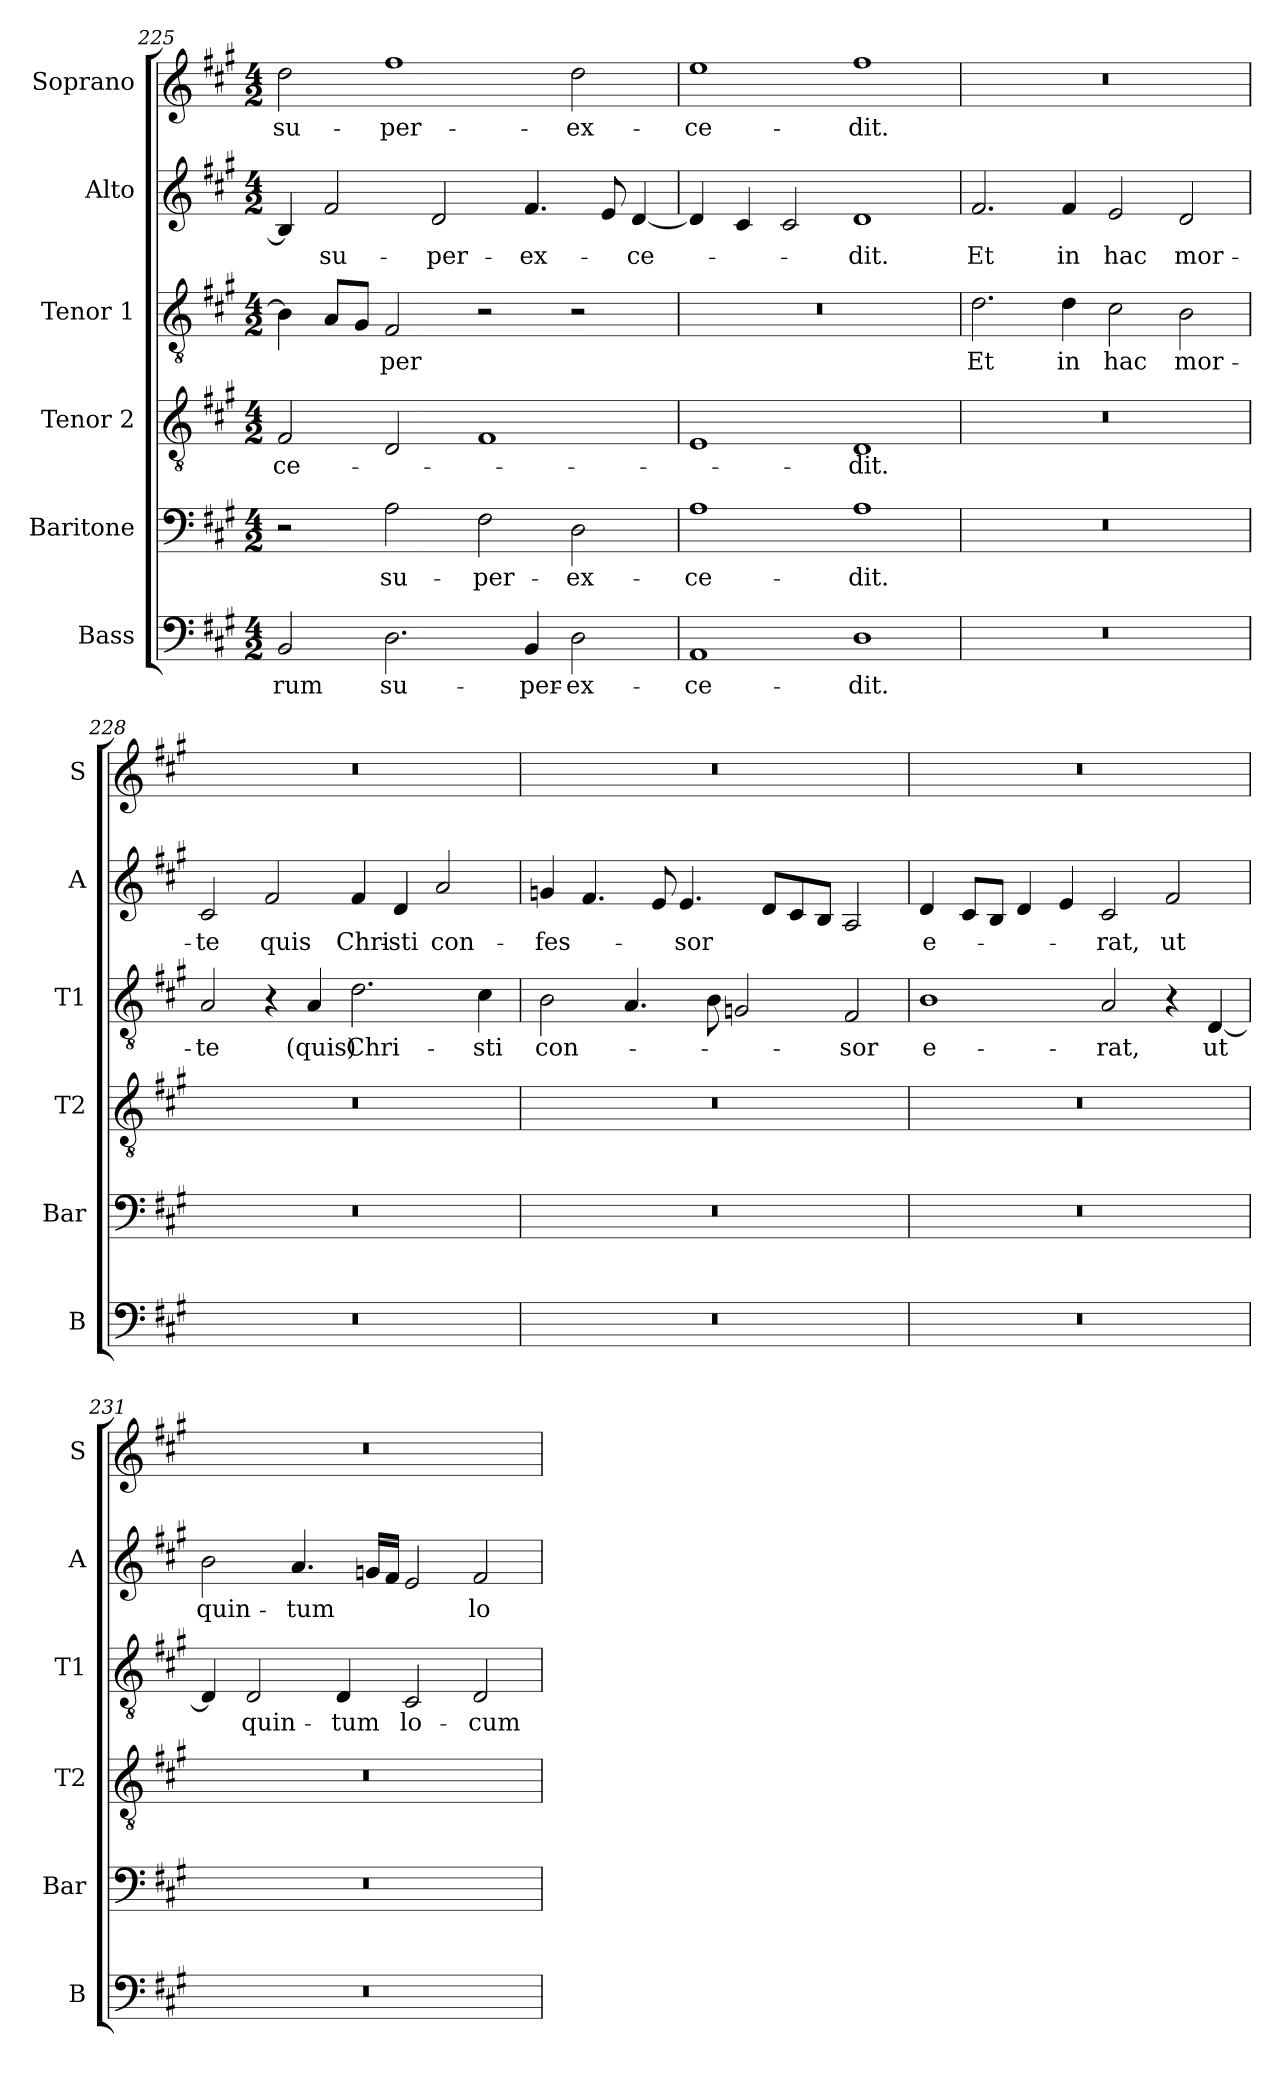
**kern	**text	**kern	**text	**kern	**text	**kern	**text	**kern	**text	**kern	**text
*part6	*part6	*part5	*part5	*part4	*part4	*part3	*part3	*part2	*part2	*part1	*part1
*staff6	*staff6	*staff5	*staff5	*staff4	*staff4	*staff3	*staff3	*staff2	*staff2	*staff1	*staff1
*I"Bass	*	*I"Baritone	*	*I"Tenor 2	*	*I"Tenor 1	*	*I"Alto	*	*I"Soprano	*
*I'B	*	*I'Bar	*	*I'T2	*	*I'T1	*	*I'A	*	*I'S	*
*clefF4	*	*clefF4	*	*clefGv2	*	*clefGv2	*	*clefG2	*	*clefG2	*
*k[f#c#g#]	*	*k[f#c#g#]	*	*k[f#c#g#]	*	*k[f#c#g#]	*	*k[f#c#g#]	*	*k[f#c#g#]	*
*M4/2	*	*M4/2	*	*M4/2	*	*M4/2	*	*M4/2	*	*M4/2	*
=225	=225	=225	=225	=225	=225	=225	=225	=225	=225	=225	=225
2BB/	-rum	2r	.	2F#/	-ce-	4B\]	.	4B/]	.	2dd\	su-
.	.	.	.	.	.	8A/L	.	2f#/	su-	.	.
.	.	.	.	.	.	8G#/J	.	.	.	.	.
2.D\	su-	2A\	su-	2D/	.	2F#/	-per	.	.	1ff#	-per-
.	.	.	.	.	.	.	.	2d/	-per-	.	.
.	.	2F#\	-per-	1F#	.	2r	.	.	.	.	.
4BB/	-per-	.	.	.	.	.	.	4.f#/	-ex-	.	.
2D\	-ex-	2D\	-ex-	.	.	2r	.	.	.	2dd\	-ex-
.	.	.	.	.	.	.	.	8e/	.	.	.
.	.	.	.	.	.	.	.	[4d/	-ce-	.	.
=226	=226	=226	=226	=226	=226	=226	=226	=226	=226	=226	=226
1AA	-ce-	1A	-ce-	1E	.	0r	.	4d/]	.	1ee	-ce-
.	.	.	.	.	.	.	.	4c#/	.	.	.
.	.	.	.	.	.	.	.	2c#/	.	.	.
1D	-dit.	1A	-dit.	1D	-dit.	.	.	1d	-dit.	1ff#	-dit.
=227	=227	=227	=227	=227	=227	=227	=227	=227	=227	=227	=227
0r	.	0r	.	0r	.	2.d\	Et	2.f#/	Et	0r	.
.	.	.	.	.	.	4d\	in	4f#/	in	.	.
.	.	.	.	.	.	2c#\	hac	2e/	hac	.	.
.	.	.	.	.	.	2B\	mor-	2d/	mor-	.	.
=228	=228	=228	=228	=228	=228	=228	=228	=228	=228	=228	=228
0r	.	0r	.	0r	.	2A/	-te	2c#/	-te	0r	.
.	.	.	.	.	.	4r	.	2f#/	quis	.	.
.	.	.	.	.	.	4A/	(quis)	.	.	.	.
.	.	.	.	.	.	2.d\	Chri-	4f#/	Chri-	.	.
.	.	.	.	.	.	.	.	4d/	-sti	.	.
.	.	.	.	.	.	.	.	2a/	con-	.	.
.	.	.	.	.	.	4c#\	-sti	.	.	.	.
=229	=229	=229	=229	=229	=229	=229	=229	=229	=229	=229	=229
0r	.	0r	.	0r	.	2B\	con-	4gn/	-fes-	0r	.
.	.	.	.	.	.	.	.	4.f#/	.	.	.
.	.	.	.	.	.	4.A/	.	.	.	.	.
.	.	.	.	.	.	.	.	8e/	.	.	.
.	.	.	.	.	.	.	.	4.e/	-sor	.	.
.	.	.	.	.	.	8B\	.	.	.	.	.
.	.	.	.	.	.	2Gn/	.	.	.	.	.
.	.	.	.	.	.	.	.	8d/L	.	.	.
.	.	.	.	.	.	.	.	8c#/	.	.	.
.	.	.	.	.	.	.	.	8B/J	.	.	.
.	.	.	.	.	.	2F#/	-sor	2A/	.	.	.
=230	=230	=230	=230	=230	=230	=230	=230	=230	=230	=230	=230
0r	.	0r	.	0r	.	1B	e-	4d/	e-	0r	.
.	.	.	.	.	.	.	.	8c#/L	.	.	.
.	.	.	.	.	.	.	.	8B/J	.	.	.
.	.	.	.	.	.	.	.	4d/	.	.	.
.	.	.	.	.	.	.	.	4e/	.	.	.
.	.	.	.	.	.	2A/	-rat,	2c#/	-rat,	.	.
.	.	.	.	.	.	4r	.	2f#/	ut	.	.
.	.	.	.	.	.	[4D/	ut	.	.	.	.
=231	=231	=231	=231	=231	=231	=231	=231	=231	=231	=231	=231
0r	.	0r	.	0r	.	4D/]	.	2b\	quin-	0r	.
.	.	.	.	.	.	2D/	quin-	.	.	.	.
.	.	.	.	.	.	.	.	4.a/	-tum	.	.
.	.	.	.	.	.	4D/	-tum	.	.	.	.
.	.	.	.	.	.	.	.	16gn/LL	.	.	.
.	.	.	.	.	.	.	.	16f#/JJ	.	.	.
.	.	.	.	.	.	2C#/	lo-	2e/	.	.	.
.	.	.	.	.	.	2D/	-cum	2f#/	lo-	.	.
=	=	=	=	=	=	=	=	=	=	=	=
*-	*-	*-	*-	*-	*-	*-	*-	*-	*-	*-	*-
